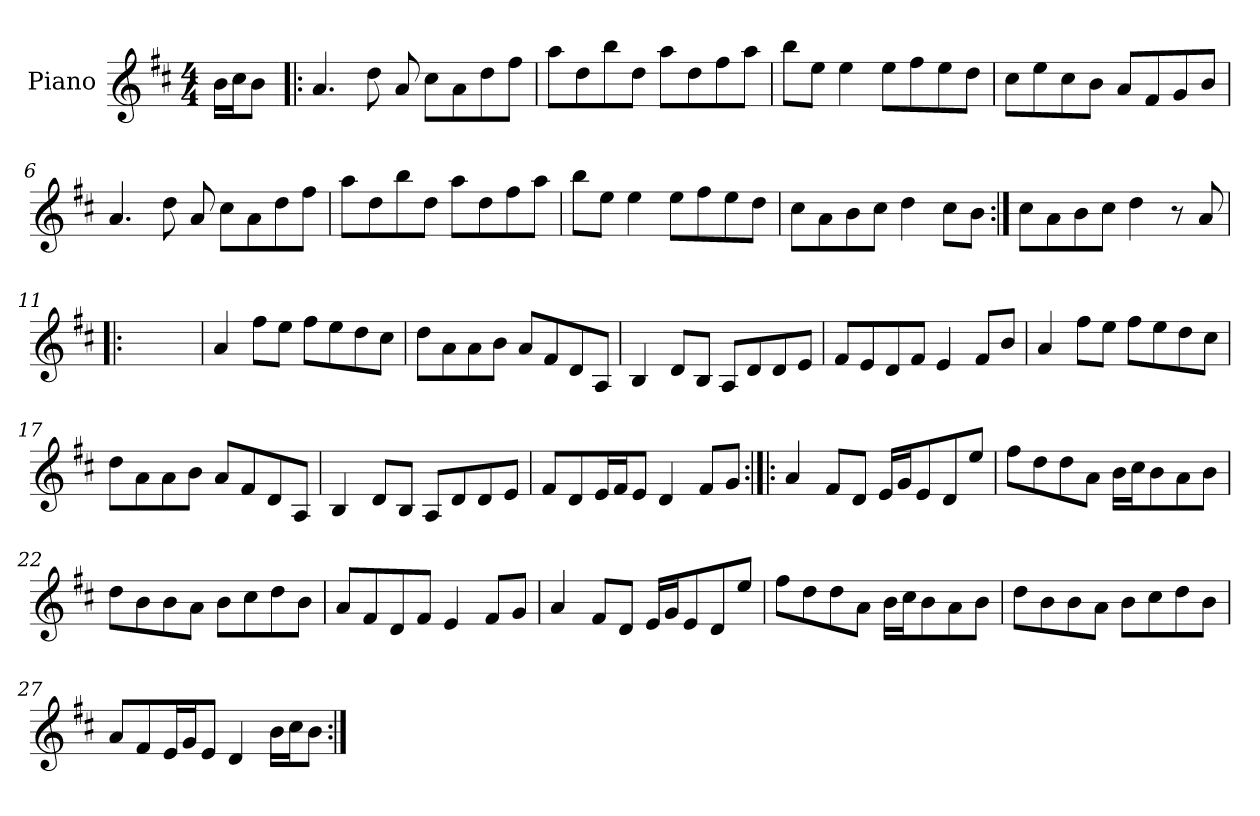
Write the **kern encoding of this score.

**kern
*part1
*staff1
*I"Piano
*I'Pno
*clefG2
*k[f#c#]
*D:
*M4/4
=1
16b\LL
16cc#\J
8b\J
=2!|:
4.a/
8dd\
8a/
8cc#\L
8a\
8dd\
8ff#\J
=3
8aa\L
8dd\
8bb\
8dd\J
8aa\L
8dd\
8ff#\
8aa\J
=4
8bb\L
8ee\J
4ee\
8ee\L
8ff#\
8ee\
8dd\J
!!LO:LB:g=z
=5
8cc#\L
8ee\
8cc#\
8b\J
8a/L
8f#/
8g/
8b/J
=6
4.a/
8dd\
8a/
8cc#\L
8a\
8dd\
8ff#\J
=7
8aa\L
8dd\
8bb\
8dd\J
8aa\L
8dd\
8ff#\
8aa\J
=8
8bb\L
8ee\J
4ee\
8ee\L
8ff#\
8ee\
8dd\J
!!LO:LB:g=z
=9
8cc#\L
8a\
8b\
8cc#\J
4dd\
8cc#\L
8b\J
=10:|!
8cc#\L
8a\
8b\
8cc#\J
4dd\
8r
8a/
=11!|:
1ryy
=12
4a/
8ff#\L
8ee\J
8ff#\L
8ee\
8dd\
8cc#\J
=13
8dd\L
8a\
8a\
8b\J
8a/L
8f#/
8d/
8A/J
!!LO:LB:g=z
=14
4B/
8d/L
8B/J
8A/L
8d/
8d/
8e/J
=15
8f#/L
8e/
8d/
8f#/J
4e/
8f#/L
8b/J
=16
4a/
8ff#\L
8ee\J
8ff#\L
8ee\
8dd\
8cc#\J
=17
8dd\L
8a\
8a\
8b\J
8a/L
8f#/
8d/
8A/J
=18
4B/
8d/L
8B/J
8A/L
8d/
8d/
8e/J
!!LO:LB:g=z
=19
8f#/L
8d/
16e/L
16f#/J
8e/J
4d/
8f#/L
8g/J
=20:|!|:
4a/
8f#/L
8d/J
16e/LL
16g/J
8e/
8d/
8ee/J
=21
8ff#\L
8dd\
8dd\
8a\J
16b\LL
16cc#\J
8b\
8a\
8b\J
=22
8dd\L
8b\
8b\
8a\J
8b\L
8cc#\
8dd\
8b\J
!!LO:LB:g=z
=23
8a/L
8f#/
8d/
8f#/J
4e/
8f#/L
8g/J
=24
4a/
8f#/L
8d/J
16e/LL
16g/J
8e/
8d/
8ee/J
=25
8ff#\L
8dd\
8dd\
8a\J
16b\LL
16cc#\J
8b\
8a\
8b\J
=26
8dd\L
8b\
8b\
8a\J
8b\L
8cc#\
8dd\
8b\J
!!LO:LB:g=z
=27
8a/L
8f#/
16e/L
16g/J
8e/J
4d/
16b\LL
16cc#\J
8b\J
=:|!
*-
